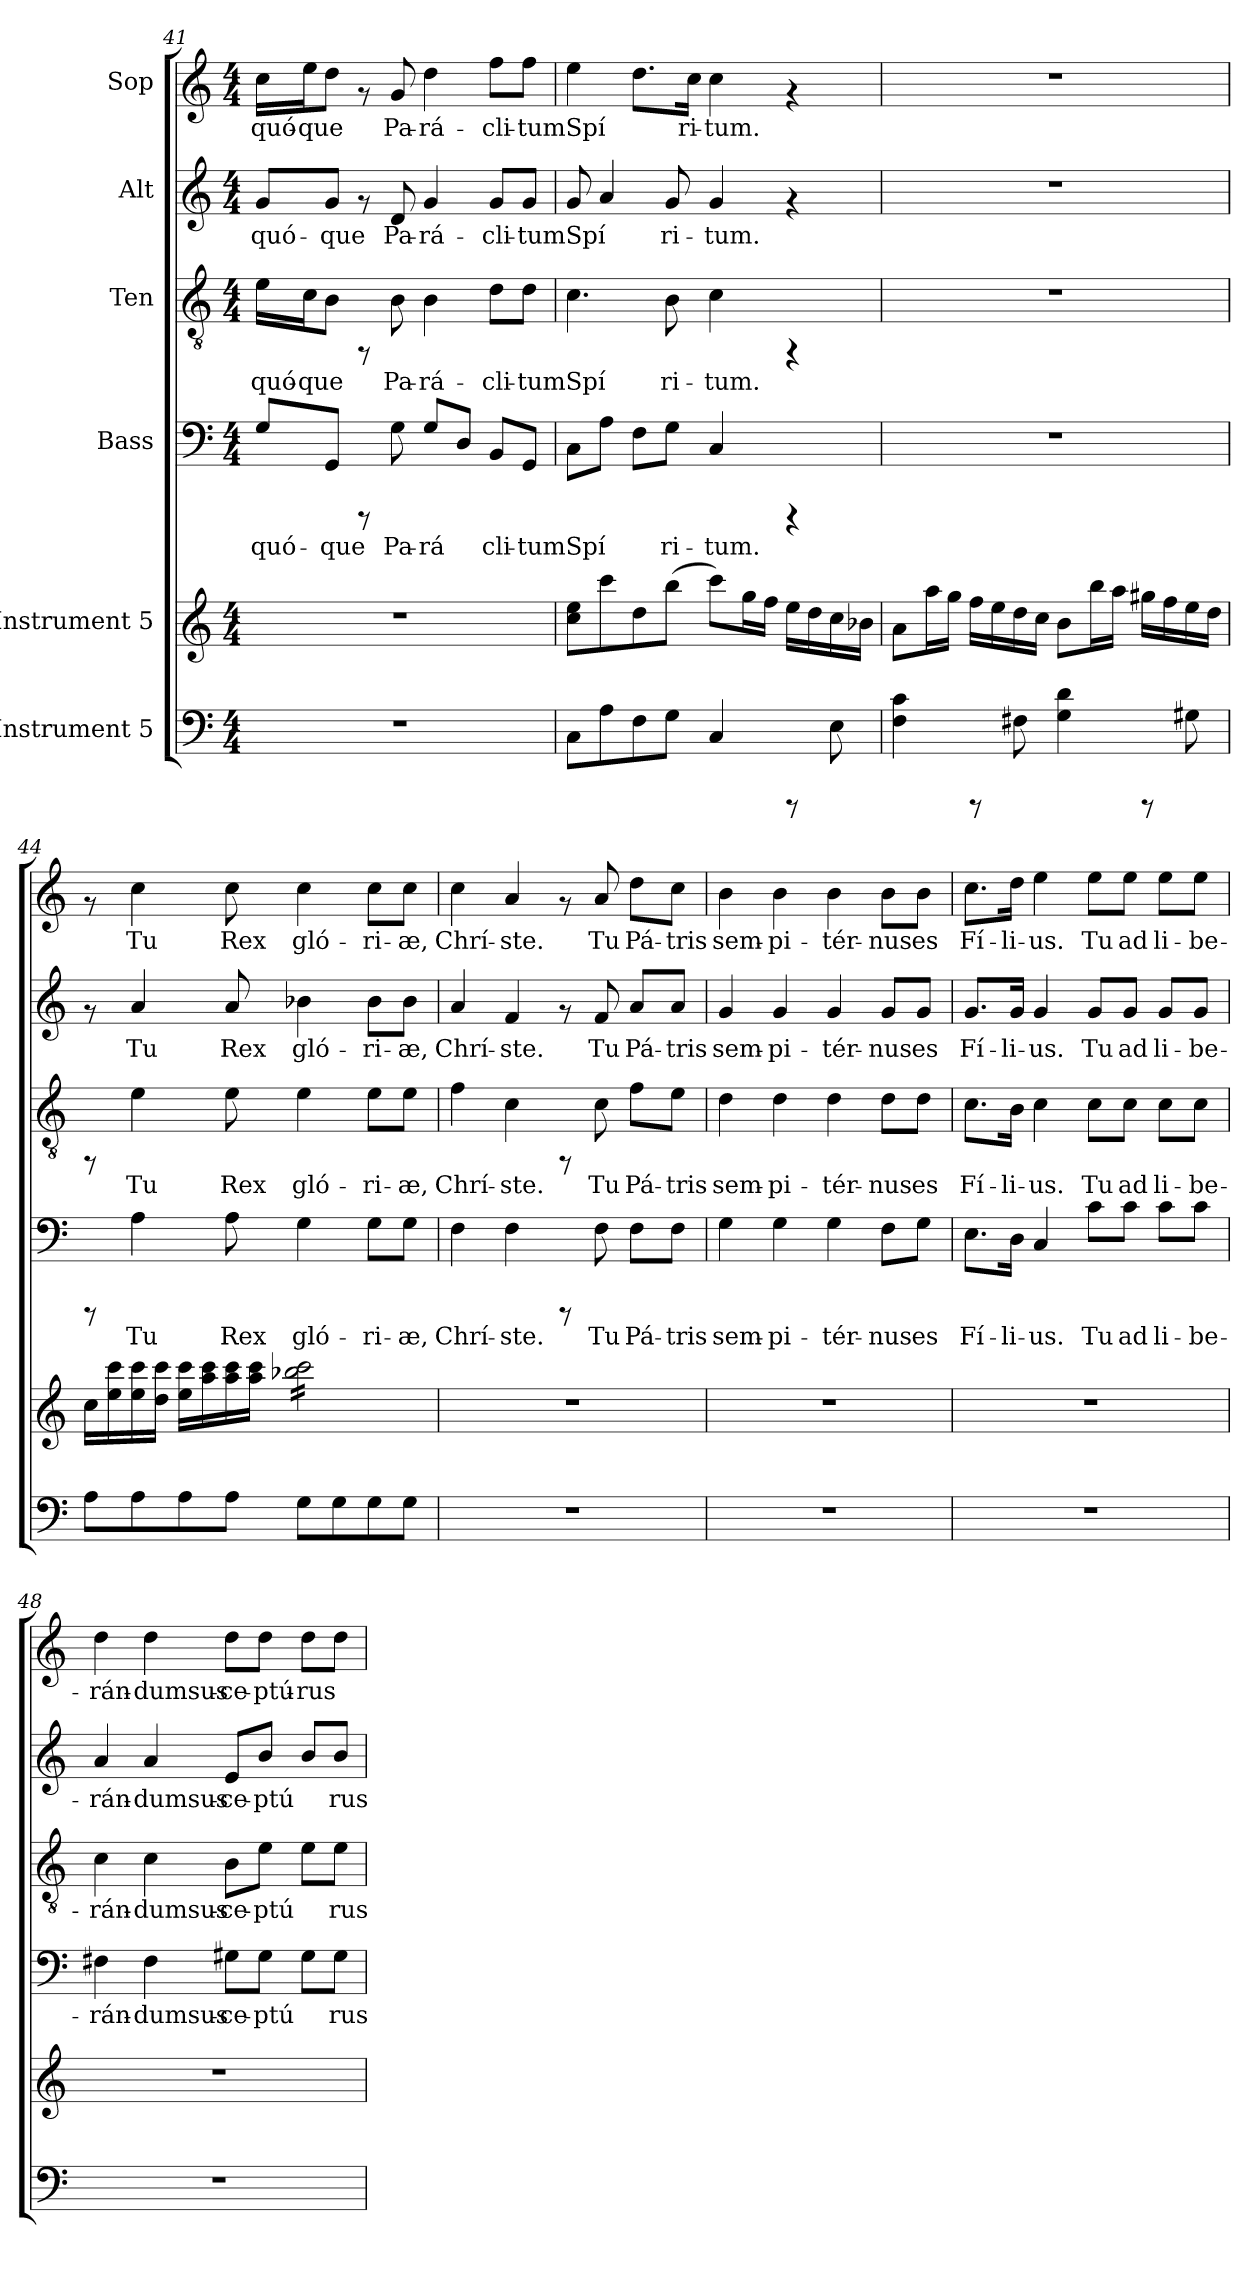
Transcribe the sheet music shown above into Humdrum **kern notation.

**kern	**kern	**kern	**text	**kern	**text	**kern	**text	**kern	**text
*part6	*part5	*part4	*part4	*part3	*part3	*part2	*part2	*part1	*part1
*staff6	*staff5	*staff4	*staff4	*staff3	*staff3	*staff2	*staff2	*staff1	*staff1
*I"Instrument 5	*I"Instrument 5	*I"Bass	*	*I"Ten	*	*I"Alt	*	*I"Sop	*
*clefF4	*clefG2	*clefF4	*	*clefGv2	*	*clefG2	*	*clefG2	*
*k[]	*k[]	*k[]	*	*k[]	*	*k[]	*	*k[]	*
*C:	*C:	*C:	*	*C:	*	*C:	*	*C:	*
*M4/4	*M4/4	*M4/4	*	*M4/4	*	*M4/4	*	*M4/4	*
=41	=41	=41	=41	=41	=41	=41	=41	=41	=41
!	!	!	!LO:LY:b:cj	!	!LO:LY:b:cj	!	!LO:LY:b:cj	!	!LO:LY:b:cj
1r	1r	8G/L	quó-	16e\L	quó-	8g/L	quó-	16cc\L	quó-
!	!	!	!	!	!LO:LY:b:cj	!	!	!	!LO:LY:b:cj
.	.	.	.	16c\	-que	.	.	16ee\	-que
!	!	!	!LO:LY:b:cj	!	!LO:LY:b:cj	!	!LO:LY:b:cj	!	!LO:LY:b:cj
.	.	8GG/J	-que	8B\J	.	8g/J	-que	8dd\J	.
.	.	8rCCC	.	8rFF	.	8rf	.	8rf	.
!	!	!	!LO:LY:b:cj	!	!LO:LY:b:cj	!	!LO:LY:b:cj	!	!LO:LY:b:cj
.	.	8G\	Pa-	8B\	Pa-	8d/	Pa-	8g/	Pa-
!	!	!	!LO:LY:b:cj	!	!LO:LY:b:cj	!	!LO:LY:b:cj	!	!LO:LY:b:cj
.	.	8G/L	-rá-	4B\	-rá-	4g/	-rá-	4dd\	-rá-
!	!	!	!LO:LY:b:cj	!	!	!	!	!	!
.	.	8D/J	--	.	.	.	.	.	.
!	!	!	!LO:LY:b:cj	!	!LO:LY:b:cj	!	!LO:LY:b:cj	!	!LO:LY:b:cj
.	.	8BB/L	-cli-	8d\L	-cli-	8g/L	-cli-	8ff\L	-cli-
!	!	!	!LO:LY:b:cj	!	!LO:LY:b:cj	!	!LO:LY:b:cj	!	!LO:LY:b:cj
.	.	8GG/J	-tumSpí-	8d\J	-tumSpí-	8g/J	-tumSpí-	8ff\J	-tumSpí-
=42	=42	=42	=42	=42	=42	=42	=42	=42	=42
!	!	!	!LO:LY:b:cj	!	!LO:LY:b:cj	!	!LO:LY:b:cj	!	!LO:LY:b:cj
8C\L	8cc\ 8ee\L	8C\L	--	4.c\	--	8g/	--	4ee\	--
!	!	!	!LO:LY:b:cj	!	!	!	!LO:LY:b:cj	!	!
8A\	8ccc\	8A\J	--	.	.	4a/	--	.	.
!	!	!	!LO:LY:b:cj	!	!	!	!	!	!LO:LY:b:cj
8F\	8dd\	8F\L	--	.	.	.	.	8.dd\L	--
!	!	!	!LO:LY:b:cj	!	!LO:LY:b:cj	!	!LO:LY:b:cj	!	!
8G\J	(<8bb\J	8G\J	-ri-	8B\	-ri-	8g/	-ri-	.	.
!	!	!	!	!	!	!	!	!	!LO:LY:b:cj
.	.	.	.	.	.	.	.	16cc\J	-ri-
!	!	!	!LO:LY:b:cj	!	!LO:LY:b:cj	!	!LO:LY:b:cj	!	!LO:LY:b:cj
4C/	8ccc\L)	4C/	-tum.	4c\	-tum.	4g/	-tum.	4cc\	-tum.
.	16gg\	.	.	.	.	.	.	.	.
.	16ff\J	.	.	.	.	.	.	.	.
8rCCC	16ee\L	4rCCC	.	4rFF	.	4rf	.	4rf	.
.	16dd\	.	.	.	.	.	.	.	.
8E\	16cc\	.	.	.	.	.	.	.	.
.	16b-X\J	.	.	.	.	.	.	.	.
=43	=43	=43	=43	=43	=43	=43	=43	=43	=43
4F\ 4c\	8a\L	1r	.	1r	.	1r	.	1r	.
.	16aa\	.	.	.	.	.	.	.	.
.	16gg\J	.	.	.	.	.	.	.	.
8rCCC	16ff\L	.	.	.	.	.	.	.	.
.	16ee\	.	.	.	.	.	.	.	.
8F#X\	16dd\	.	.	.	.	.	.	.	.
.	16cc\J	.	.	.	.	.	.	.	.
4d\ 4G\	8b\L	.	.	.	.	.	.	.	.
.	16bb\	.	.	.	.	.	.	.	.
.	16aa\J	.	.	.	.	.	.	.	.
8rCCC	16gg#X\L	.	.	.	.	.	.	.	.
.	16ff\	.	.	.	.	.	.	.	.
8G#X\	16ee\	.	.	.	.	.	.	.	.
.	16dd\J	.	.	.	.	.	.	.	.
!!LO:PB:g=z
=44	=44	=44	=44	=44	=44	=44	=44	=44	=44
8A\L	16cc\L	8rCCC	.	8rFF	.	8rf	.	8rf	.
.	16ccc\ 16ee\	.	.	.	.	.	.	.	.
!	!	!	!LO:LY:b:cj	!	!LO:LY:b:cj	!	!LO:LY:b:cj	!	!LO:LY:b:cj
8A\	16ee\ 16ccc\	4A\	Tu	4e\	Tu	4a/	Tu	4cc\	Tu
.	16ccc\ 16dd\J	.	.	.	.	.	.	.	.
8A\	16ccc\ 16ee\L	.	.	.	.	.	.	.	.
.	16ccc\ 16aa\	.	.	.	.	.	.	.	.
!	!	!	!LO:LY:b:cj	!	!LO:LY:b:cj	!	!LO:LY:b:cj	!	!LO:LY:b:cj
8A\J	16ccc\ 16aa\	8A\	Rex	8e\	Rex	8a/	Rex	8cc\	Rex
.	16ccc\ 16aa\J	.	.	.	.	.	.	.	.
!	!	!	!LO:LY:b:cj	!	!LO:LY:b:cj	!	!LO:LY:b:cj	!	!LO:LY:b:cj
*	*tremolo	*	*	*	*	*	*	*	*
8G\L	16bb-X\ 16ccc\LL	4G\	gló-	4e\	gló-	4b-X\	gló-	4cc\	gló-
.	16bb-X\ 16ccc\	.	.	.	.	.	.	.	.
8G\	16bb-X\ 16ccc\	.	.	.	.	.	.	.	.
.	16bb-X\ 16ccc\	.	.	.	.	.	.	.	.
!	!	!	!LO:LY:b:cj	!	!LO:LY:b:cj	!	!LO:LY:b:cj	!	!LO:LY:b:cj
8G\	16bb-X\ 16ccc\	8G\L	-ri-	8e\L	-ri-	8b-\L	-ri-	8cc\L	-ri-
.	16bb-X\ 16ccc\	.	.	.	.	.	.	.	.
!	!	!	!LO:LY:b:cj	!	!LO:LY:b:cj	!	!LO:LY:b:cj	!	!LO:LY:b:cj
8G\J	16bb-X\ 16ccc\	8G\J	-æ,	8e\J	-æ,	8b-\J	-æ,	8cc\J	-æ,
.	16bb-X\ 16ccc\JJ	.	.	.	.	.	.	.	.
*	*Xtremolo	*	*	*	*	*	*	*	*
=45	=45	=45	=45	=45	=45	=45	=45	=45	=45
!	!	!	!LO:LY:b:cj	!	!LO:LY:b:cj	!	!LO:LY:b:cj	!	!LO:LY:b:cj
1r	1r	4F\	Chrí-	4f\	Chrí-	4a/	Chrí-	4cc\	Chrí-
!	!	!	!LO:LY:b:cj	!	!LO:LY:b:cj	!	!LO:LY:b:cj	!	!LO:LY:b:cj
.	.	4F\	-ste.	4c\	-ste.	4f/	-ste.	4a/	-ste.
.	.	8rCCC	.	8rFF	.	8rf	.	8rf	.
!	!	!	!LO:LY:b:cj	!	!LO:LY:b:cj	!	!LO:LY:b:cj	!	!LO:LY:b:cj
.	.	8F\	Tu	8c\	Tu	8f/	Tu	8a/	Tu
!	!	!	!LO:LY:b:cj	!	!LO:LY:b:cj	!	!LO:LY:b:cj	!	!LO:LY:b:cj
.	.	8F\L	Pá-	8f\L	Pá-	8a/L	Pá-	8dd\L	Pá-
!	!	!	!LO:LY:b:cj	!	!LO:LY:b:cj	!	!LO:LY:b:cj	!	!LO:LY:b:cj
.	.	8F\J	-tris	8e\J	-tris	8a/J	-tris	8cc\J	-tris
=46	=46	=46	=46	=46	=46	=46	=46	=46	=46
!	!	!	!LO:LY:b:cj	!	!LO:LY:b:cj	!	!LO:LY:b:cj	!	!LO:LY:b:cj
1r	1r	4G\	sem-	4d\	sem-	4g/	sem-	4b\	sem-
!	!	!	!LO:LY:b:cj	!	!LO:LY:b:cj	!	!LO:LY:b:cj	!	!LO:LY:b:cj
.	.	4G\	-pi-	4d\	-pi-	4g/	-pi-	4b\	-pi-
!	!	!	!LO:LY:b:cj	!	!LO:LY:b:cj	!	!LO:LY:b:cj	!	!LO:LY:b:cj
.	.	4G\	-tér-	4d\	-tér-	4g/	-tér-	4b\	-tér-
!	!	!	!LO:LY:b:cj	!	!LO:LY:b:cj	!	!LO:LY:b:cj	!	!LO:LY:b:cj
.	.	8F\L	-nus	8d\L	-nus	8g/L	-nus	8b\L	-nus
!	!	!	!LO:LY:b:cj	!	!LO:LY:b:cj	!	!LO:LY:b:cj	!	!LO:LY:b:cj
.	.	8G\J	es	8d\J	es	8g/J	es	8b\J	es
=47	=47	=47	=47	=47	=47	=47	=47	=47	=47
!	!	!	!LO:LY:b:cj	!	!LO:LY:b:cj	!	!LO:LY:b:cj	!	!LO:LY:b:cj
1r	1r	8.E\L	Fí-	8.c\L	Fí-	8.g/L	Fí-	8.cc\L	Fí-
!	!	!	!LO:LY:b:cj	!	!LO:LY:b:cj	!	!LO:LY:b:cj	!	!LO:LY:b:cj
.	.	16D\J	-li-	16B\J	-li-	16g/J	-li-	16dd\J	-li-
!	!	!	!LO:LY:b:cj	!	!LO:LY:b:cj	!	!LO:LY:b:cj	!	!LO:LY:b:cj
.	.	4C/	-us.	4c\	-us.	4g/	-us.	4ee\	-us.
!	!	!	!LO:LY:b:cj	!	!LO:LY:b:cj	!	!LO:LY:b:cj	!	!LO:LY:b:cj
.	.	8c\L	Tu	8c\L	Tu	8g/L	Tu	8ee\L	Tu
!	!	!	!LO:LY:b:cj	!	!LO:LY:b:cj	!	!LO:LY:b:cj	!	!LO:LY:b:cj
.	.	8c\J	ad	8c\J	ad	8g/J	ad	8ee\J	ad
!	!	!	!LO:LY:b:cj	!	!LO:LY:b:cj	!	!LO:LY:b:cj	!	!LO:LY:b:cj
.	.	8c\L	li-	8c\L	li-	8g/L	li-	8ee\L	li-
!	!	!	!LO:LY:b:cj	!	!LO:LY:b:cj	!	!LO:LY:b:cj	!	!LO:LY:b:cj
.	.	8c\J	-be-	8c\J	-be-	8g/J	-be-	8ee\J	-be-
!!LO:PB:g=z
=48	=48	=48	=48	=48	=48	=48	=48	=48	=48
!	!	!	!LO:LY:b:cj	!	!LO:LY:b:cj	!	!LO:LY:b:cj	!	!LO:LY:b:cj
1r	1r	4F#X\	-rán-	4c\	-rán-	4a/	-rán-	4dd\	-rán-
!	!	!	!LO:LY:b:cj	!	!LO:LY:b:cj	!	!LO:LY:b:cj	!	!LO:LY:b:cj
.	.	4F#\	-dumsus-	4c\	-dumsus-	4a/	-dumsus-	4dd\	-dumsus-
!	!	!	!LO:LY:b:cj	!	!LO:LY:b:cj	!	!LO:LY:b:cj	!	!LO:LY:b:cj
.	.	8G#X\L	-ce-	8B\L	-ce-	8e/L	-ce-	8dd\L	-ce-
!	!	!	!LO:LY:b:cj	!	!LO:LY:b:cj	!	!LO:LY:b:cj	!	!LO:LY:b:cj
.	.	8G#\J	-ptú-	8e\J	-ptú-	8b/J	-ptú-	8dd\J	-ptú-
!	!	!	!LO:LY:b:cj	!	!LO:LY:b:cj	!	!LO:LY:b:cj	!	!LO:LY:b:cj
.	.	8G#\L	--	8e\L	--	8b/L	--	8dd\L	-rus
!	!	!	!LO:LY:b:cj	!	!LO:LY:b:cj	!	!LO:LY:b:cj	!	!LO:LY:b:cj
.	.	8G#\J	-rus	8e\J	-rus	8b/J	-rus	8dd\J	.
=	=	=	=	=	=	=	=	=	=
*-	*-	*-	*-	*-	*-	*-	*-	*-	*-
